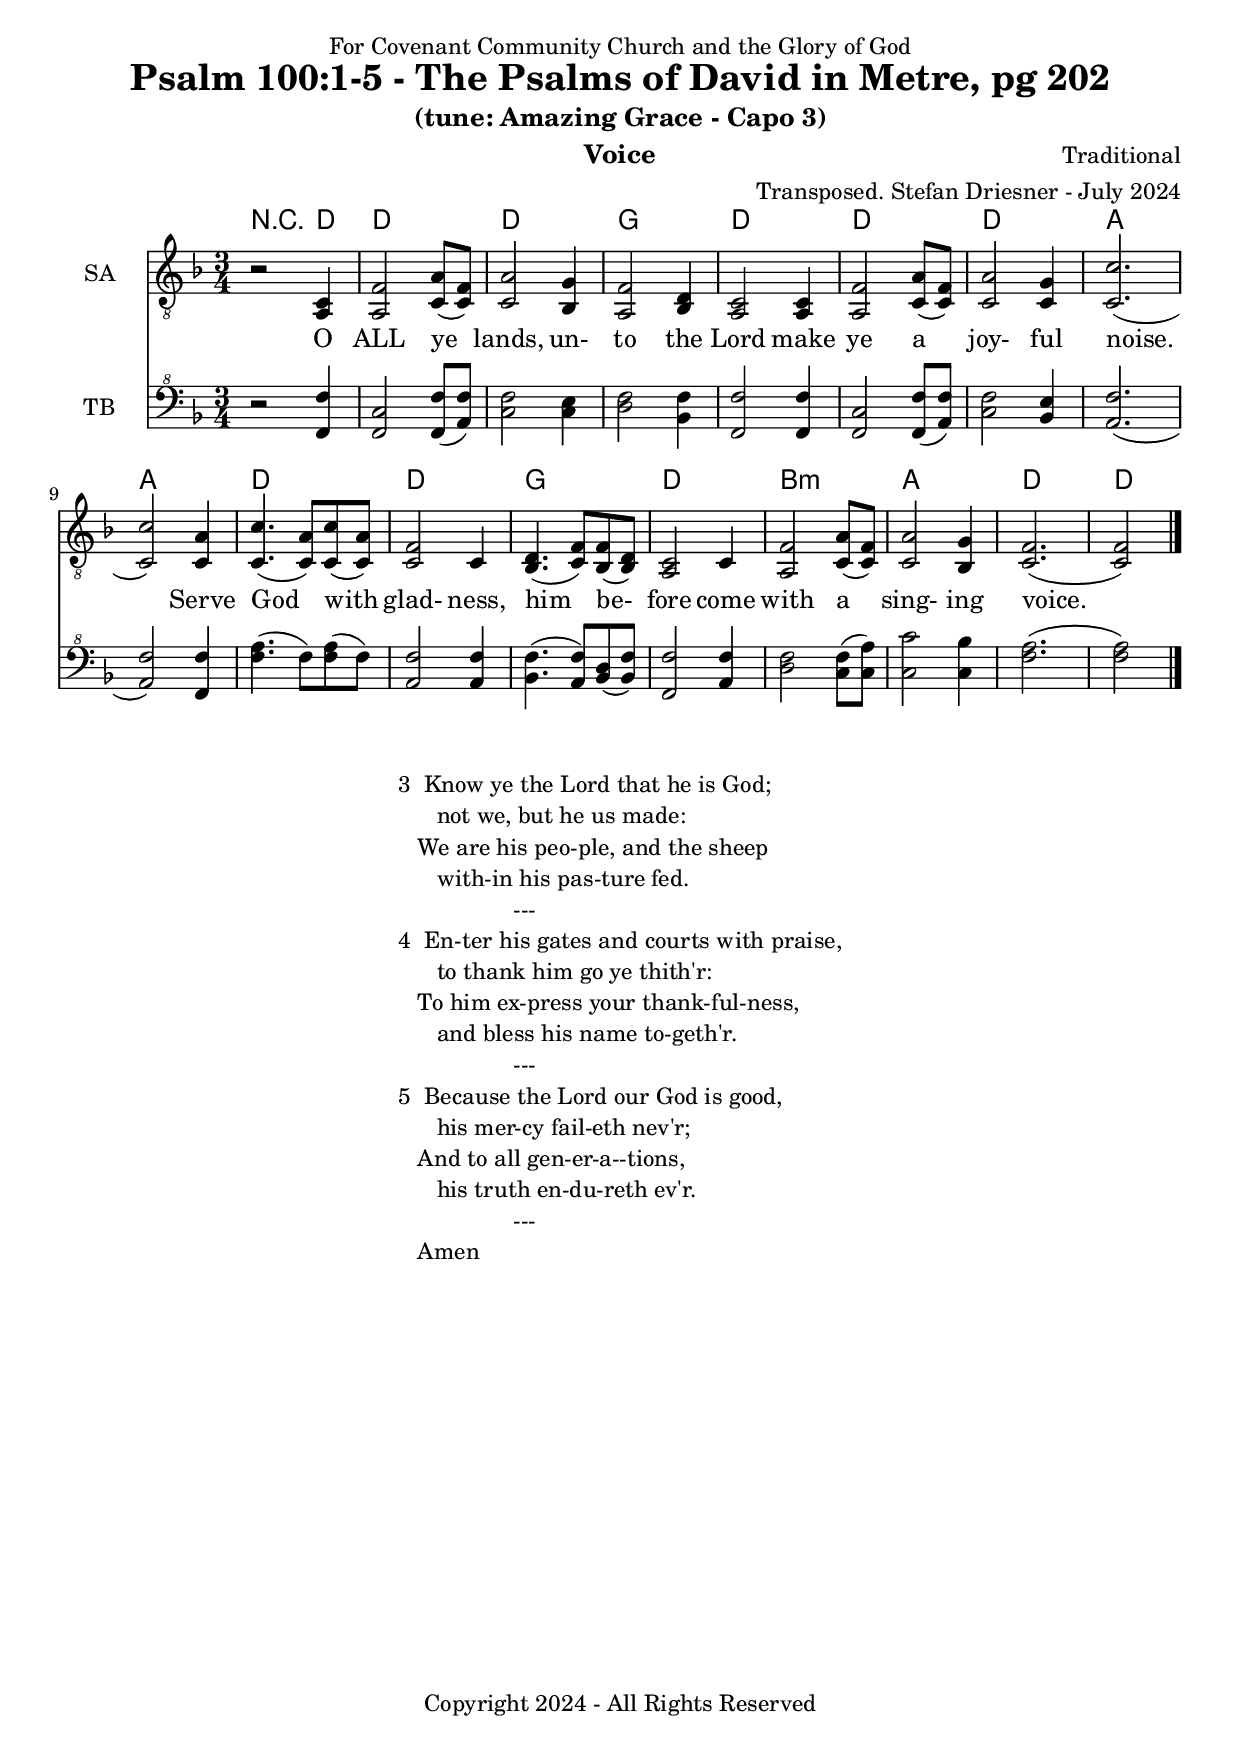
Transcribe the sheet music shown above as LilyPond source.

\version "2.24.1"
\language "english"

% force .mid extension for MIDI file output
#(ly:set-option 'midi-extension "mid")

\header {
  dedication = "For Covenant Community Church and the Glory of God"
  title = "Psalm 100:1-5 - The Psalms of David in Metre, pg 202"
  subtitle = "(tune: Amazing Grace - Capo 3)"
  instrument = "Voice"
  composer = "Traditional"
  arranger = "Transposed. Stefan Driesner - July 2024"
  meter = ""
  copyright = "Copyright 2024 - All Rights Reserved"
}

global = {
  \key f \major
  \numericTimeSignature
  \time 3/4
}

versesVoice = \lyricmode {
  % Verse 1
  O ALL ye lands, un- to the Lord
  make ye a joy- ful noise.
  Serve God with glad- ness, him be- fore
  come with a sing- ing voice.
}

SAVoice = \relative c {
  \global
  \dynamicUp
  % Music follows here.
  {
    r2 <a  c  >4 |
    % Verse 1
    <a   f' >2 <c  a' >8( <c  f>8)  | < c  a'>2 <bf g' >4  | <a f' >2 <bf d>4 | <a  c>2 <a  c>4 |
    <a   f' >2 <c  a' >8( <c  f>8)  | < c  a'>2 <c g' >4   | <c  c'>2.( | <c  c'>2 ) <c a' >4 |
    <c c'>4.(<c a'>8) <c c'>8(<c a'>8) | <c f >2 <c>4  | <bf d>4.(<c  f>8) <bf f'>8(<bf d>8) |
    <a c>2 <c>4 | <a   f' >2 <c  a' >8( <c  f>8)  | < c  a'>2 <bf g' >4  | <c f>2.( <c f>2 )  \bar "|."
  }
}

TBVoice = \relative {
  \global
  \dynamicUp
  % Music follows here.
  {
    r2 <f  f'  >4 |
    % Verse 1
    <f c'>2 <f  f' >8( <a  f'>8)  | < c  f>2 < c e >4  | <d f >2 <bf f'>4 | <f  f'>2 <f  f'>4 |
    <f   c' >2 <f  f' >8( <a  f'>8)  | < c  f>2 <bf e >4   | <a  f'>2.( | <a  f'>2 ) <f f' >4 |
    <f' a>4.(<f>8) <f a>8(<f>8) | \relative c' <a f' >2 \relative c' <a f'>4  | \relative c' <bf f'>4.( \relative c' <a  f'>8) \relative c' <bf d>8(\relative c' <bf f'>8) |
    \relative c <f f'>2 \relative c' <a f'>4 | \relative c' <d f >2 \relative c' <c  f >8( \relative c' <c  a'>8)  | \relative c' < c  c'>2 \relative c' <c bf' >4  | \relative c' <f a>2.( \relative c' <f a>2 )  \bar "|."
  }
}

Chords = \new ChordNames {
  \chordmode {
    r2 d4 d2. d2. g2. d2. d2. d2. a2. a2. d2. d2. g2. d2. b2.:m a2. d2. d2
  }
}

SAVoicePart = \new Staff \with {
  instrumentName = "SA"
  midiInstrument = "Voice Oohs"
} { \clef "treble_8" \SAVoice }
\addlyrics { \versesVoice }

TBVoicePart = \new Staff \with {
  instrumentName = "TB"
  midiInstrument = "Voice Oohs"
} { \clef "bass^8" \TBVoice }

\score {
  <<
    \Chords
    \SAVoicePart
    \TBVoicePart
  >>
  \layout { }
  \midi {
    \context {
      \Score
      tempoWholesPerMinute = #(ly:make-moment 100 4)
    }
  }
}

\markup {
  \fill-line {
    {
      \column {
        \left-align {
  	  "3  Know ye the Lord that he is God;"
	  "      not we, but he us made:"
	  "   We are his peo-ple, and the sheep"
	  "      with-in his pas-ture fed."
	  "                  ---"
	  "4  En-ter his gates and courts with praise,"
	  "      to thank him go ye thith'r:"
  	  "   To him ex-press your thank-ful-ness,"
	  "      and bless his name to-geth'r."
	  "                  ---"
	  "5  Because the Lord our God is good,"
	  "      his mer-cy fail-eth nev'r;"
	  "   And to all gen-er-a--tions,"
	  "      his truth en-du-reth ev'r."
	  "                  ---"
	  "   Amen"
        }
      }
    }
  }
}